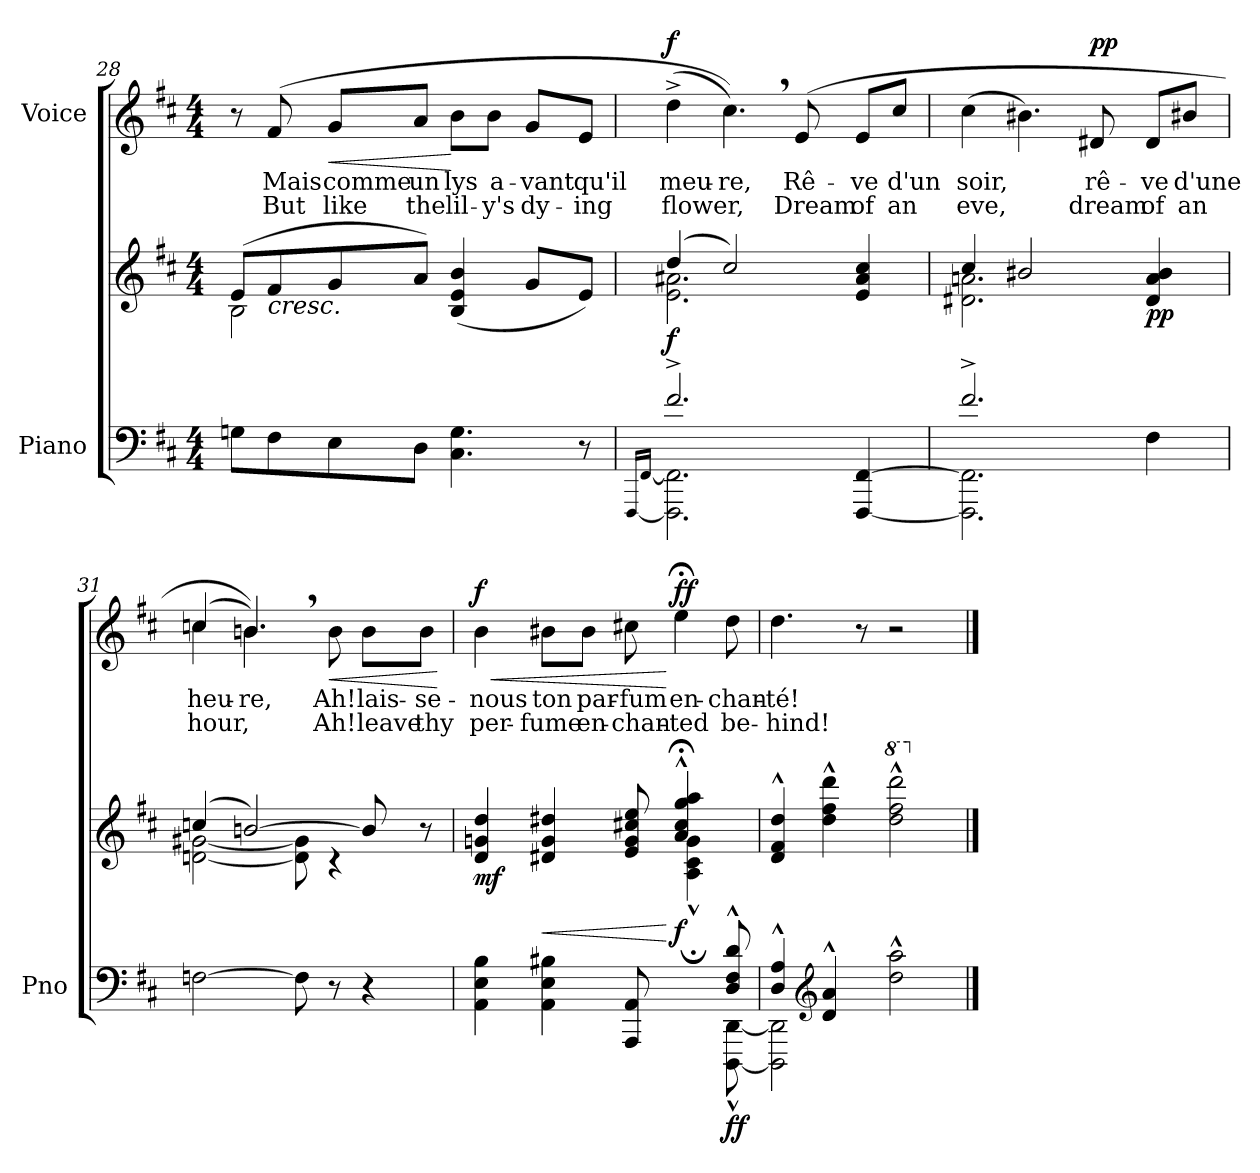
**kern	**kern	**dynam	**kern	**text	**text	**dynam
*part2	*part2	*part2	*part1	*part1	*part1	*part1
*staff3	*staff2	*staff2/3	*staff1	*staff1	*staff1	*staff1
*I"Piano	*	*	*I"Voice	*	*	*
*I'Pno	*	*	*	*	*	*
*clefF4	*clefG2	*	*clefG2	*	*	*
*k[f#c#]	*k[f#c#]	*	*k[f#c#]	*	*	*
*M4/4	*M4/4	*	*M4/4	*	*	*
=28	=28	=28	=28	=28	=28	=28
*	*^	*	*	*	*	*
8Gn\L	(8e/L	2B\	.	8r	.	.	.
!	!LO:TX:b:i:t=cresc.	!	!	!	!	!	!
8F#\	8f#/	.	.	(8f#/	Mais	But	.
!	!	!	!	!	!	!	!LO:HP:b
8E\	8g/	.	.	8g/L	comme	like	<
8D\J	8a/J)	.	.	8a/J	un	the	.
4.C#\ 4.G\	(4B/ 4e/ 4b/	2ryy	.	8b\L	lys	lil-	[
.	.	.	.	8b\J	a-	-y's	.
.	8g/L	.	.	8g/L	-vant	dy-	.
8r	8e/J)	.	.	8e/J	qu'il	-ing	.
=29	=29	=29	=29	=29	=29	=29	=29
*^	*	*	*	*	*	*	*
.	([16qFFF#/LL	.	.	.	.	.	.	.
.	[16qFF#/JJ	.	.	.	.	.	.	.
!	!	!	!	!LO:DY:b	!	!	!	!LO:DY:b
2.f#^/	2.FFF#\] 2.FF#\]	(4dd/	2.e\ 2.a#X\	f	(4dd^\	meu-	flower,	f
.	.	2cc#/)	.	.	4.cc#,\))	-re,	.	.
.	.	.	.	.	(8e/	Rê-	Dream	.
4ryy	[4FFF#/ [4FF#/	4e/ 4a#/ 4cc#/	4ryy	.	8e/L	-ve	of	.
.	.	.	.	.	8cc#/J	d'un	an	.
=30	=30	=30	=30	=30	=30	=30	=30	=30
2.f#^/	2.FFF#\] 2.FF#\]	4cc#/	2.d#X\ 2.an\	.	(4cc#\	soir,	eve,	.
.	.	2b#X/)	.	.	4.b#X\)	.	.	.
!	!	!	!	!	!	!	!	!LO:DY:b
.	.	.	.	.	8d#X/	rê-	dream	pp
!	!	!	!	!LO:DY:b	!	!	!	!
4F#\	4ryy	4d#/ 4a/ 4b#/	4ryy	pp	8d#/L	-ve	of	.
.	.	.	.	.	8b#X/J	d'une	an	.
*v	*v	*	*	*	*	*	*	*
=31	=31	=31	=31	=31	=31	=31	=31
*	*	*	*	*^	*	*	*
[2Fn\	(4ccn/	[2dn\ [2g#X\	.	(4ccn/	4cc\	heu-	hour,	.
.	[2bn/)	.	.	4.bn,/))	4.b\	-re,	.	.
8F\]	.	8d\] 8g#\]	.	.	.	.	.	.
!	!	!	!	!	!	!	!	!LO:HP:b
8r	.	4r	.	8b\	4.ryy	Ah!	Ah!	<
4r	8b/]	.	.	8b\L	.	lais-	leave	.
.	8r	8ryy	.	8b\J	.	-se-	thy	.
*	*v	*v	*	*	*	*	*	*
*	*	*	*v	*v	*	*	*
.	.	.	.	.	.	[
=32	=32	=32	=32	=32	=32	=32
*^	*^	*	*	*	*	*
!	!	!	!	!LO:DY:b	!	!	!	!LO:HP:b
!	!	!	!	!	!	!	!	!LO:DY:n=1:b
2..ryy	4AA\ 4E\ 4B\	4d/ 4gn/ 4dd/	8ryy	mf	4b\	-nous	per-	< f
!	!	!	!	!LO:HP:b	!	!	!	!
*	*	*v	*v	*	*	*	*	*
.	4AA\ 4E\ 4B#X\	4d#X/ 4g/ 4dd#X/	<	8b#X\L	ton	-fume	.
.	.	.	.	8b#\J	par-	en-	.
.	8AAA/ 8AA/	8e/ 8g/ 8cc#X/ 8ee/	.	8cc#X\	-fum	-chan-	.
*	*	*^	*	*	*	*	*
!	!	!	!	!LO:DY:n=1:b	!	!	!	!LO:DY:n=2:b
.	4ryy	4a/;<^^ 4cc#/;<^^ 4gg/;<^^ 4aa/;<^^	4A\;^^ 4c#\;^^ 4g\;^^	[ f	4ee;<\	en-	-ted	[ ff
!	!	!	!	!LO:DY:n=2:b=2	!	!	!	!
8D/^^ 8F#/^^ 8d/^^	[8DDD\^^ [8DD\^^	8ryy	8ryy	ff	8dd\	-chan-	be-	.
*	*	*v	*v	*	*	*	*	*
=33	=33	=33	=33	=33	=33	=33	=33
4D/^^ 4A/^^	2DDD\] 2DD\]	4d/^^ 4f#/^^ 4dd/^^	.	4.dd\	-té!	-hind!	.
*clefG2	*	*	*	*	*	*	*
4d/^^ 4a/^^	.	4dd\^^ 4ff#\^^ 4ddd\^^	.	.	.	.	.
.	.	.	.	8r	.	.	.
*	*	*8va	*	*	*	*	*
2dd\^^ 2aa\^^	2ryy	2ddd\^^ 2fff#\^^ 2dddd\^^	.	2r	.	.	.
*	*	*X8va	*	*	*	*	*
*v	*v	*	*	*	*	*	*
==	==	==	==	==	==	==
*-	*-	*-	*-	*-	*-	*-
